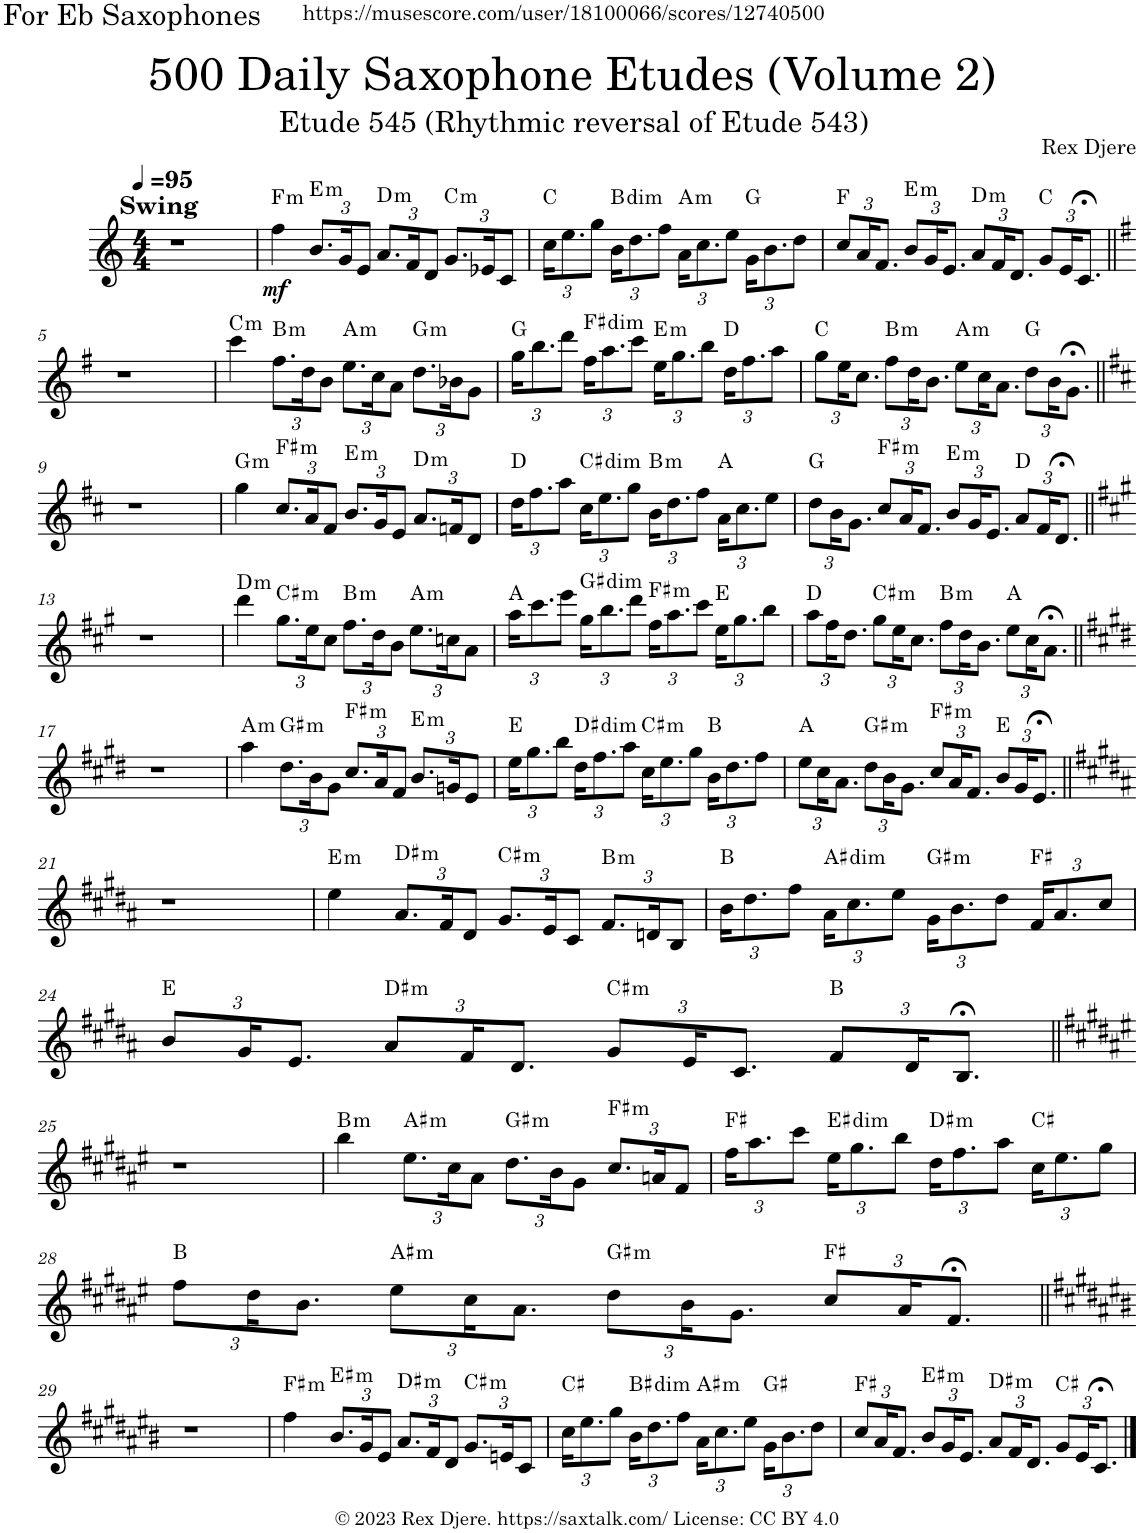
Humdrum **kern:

**kern	**dynam	**harte
*part1	*part1	*part1
*staff1	*staff1	*
*I"Alto Saxophone	*	*
*I'A. Sax.	*	*
*clefG2	*	*
*Trd5c9	*	*
*k[]	*	*
*M4/4	*	*
*MM95	*	*
=1	=1	=1
!LO:TX:a:B:t=Swing	!	!
1r	.	.
=2	=2	=2
!	!LO:DY:b	!LO:H:kt=m
4ff\	mf	F:min
*Xbrackettup	*	*
!	!	!LO:H:kt=m
12.b/L	.	E:min
24g/K	.	.
12e/J	.	.
!	!	!LO:H:kt=m
12.a/L	.	D:min
24f/K	.	.
12d/J	.	.
!	!	!LO:H:kt=m
12.g/L	.	C:min
24e-X/K	.	.
12c/J	.	.
=3	=3	=3
24cc\KL	.	C:maj
12.ee\	.	.
12gg\J	.	.
!	!	!LO:H:kt=dim
24b\KL	.	B:dim
12.dd\	.	.
12ff\J	.	.
!	!	!LO:H:kt=m
24a\KL	.	A:min
12.cc\	.	.
12ee\J	.	.
24g\KL	.	G:maj
12.b\	.	.
12dd\J	.	.
=4	=4	=4
12cc/L	.	F:maj
24a/K	.	.
12.f/J	.	.
!	!	!LO:H:kt=m
12b/L	.	E:min
24g/K	.	.
12.e/J	.	.
!	!	!LO:H:kt=m
12a/L	.	D:min
24f/K	.	.
12.d/J	.	.
12g/L	.	C:maj
24e/K	.	.
12.c;</J	.	.
!!LO:LB:g=z
=5||	=5||	=5||
*k[f#]	*	*
1r	.	.
=6	=6	=6
!	!	!LO:H:kt=m
4ccc\	.	C:min
!	!	!LO:H:kt=m
12.ff#\L	.	B:min
24dd\K	.	.
12b\J	.	.
!	!	!LO:H:kt=m
12.ee\L	.	A:min
24cc\K	.	.
12a\J	.	.
!	!	!LO:H:kt=m
12.dd\L	.	G:min
24b-X\K	.	.
12g\J	.	.
=7	=7	=7
24gg\KL	.	G:maj
12.bb\	.	.
12ddd\J	.	.
!	!	!LO:H:kt=dim
24ff#\KL	.	F#:dim
12.aa\	.	.
12ccc\J	.	.
!	!	!LO:H:kt=m
24ee\KL	.	E:min
12.gg\	.	.
12bb\J	.	.
24dd\KL	.	D:maj
12.ff#\	.	.
12aa\J	.	.
=8	=8	=8
12gg\L	.	C:maj
24ee\K	.	.
12.cc\J	.	.
!	!	!LO:H:kt=m
12ff#\L	.	B:min
24dd\K	.	.
12.b\J	.	.
!	!	!LO:H:kt=m
12ee\L	.	A:min
24cc\K	.	.
12.a\J	.	.
12dd\L	.	G:maj
24b\K	.	.
12.g;<\J	.	.
!!LO:LB:g=z
=9||	=9||	=9||
*k[f#c#]	*	*
1r	.	.
=10	=10	=10
!	!	!LO:H:kt=m
4gg\	.	G:min
!	!	!LO:H:kt=m
12.cc#/L	.	F#:min
24a/K	.	.
12f#/J	.	.
!	!	!LO:H:kt=m
12.b/L	.	E:min
24g/K	.	.
12e/J	.	.
!	!	!LO:H:kt=m
12.a/L	.	D:min
24fn/K	.	.
12d/J	.	.
=11	=11	=11
24dd\KL	.	D:maj
12.ff#\	.	.
12aa\J	.	.
!	!	!LO:H:kt=dim
24cc#\KL	.	C#:dim
12.ee\	.	.
12gg\J	.	.
!	!	!LO:H:kt=m
24b\KL	.	B:min
12.dd\	.	.
12ff#\J	.	.
24a\KL	.	A:maj
12.cc#\	.	.
12ee\J	.	.
=12	=12	=12
12dd\L	.	G:maj
24b\K	.	.
12.g\J	.	.
!	!	!LO:H:kt=m
12cc#/L	.	F#:min
24a/K	.	.
12.f#/J	.	.
!	!	!LO:H:kt=m
12b/L	.	E:min
24g/K	.	.
12.e/J	.	.
12a/L	.	D:maj
24f#/K	.	.
12.d;</J	.	.
!!LO:LB:g=z
=13||	=13||	=13||
*k[f#c#g#]	*	*
1r	.	.
=14	=14	=14
!	!	!LO:H:kt=m
4ddd\	.	D:min
!	!	!LO:H:kt=m
12.gg#\L	.	C#:min
24ee\K	.	.
12cc#\J	.	.
!	!	!LO:H:kt=m
12.ff#\L	.	B:min
24dd\K	.	.
12b\J	.	.
!	!	!LO:H:kt=m
12.ee\L	.	A:min
24ccn\K	.	.
12a\J	.	.
=15	=15	=15
24aa\KL	.	A:maj
12.ccc#\	.	.
12eee\J	.	.
!	!	!LO:H:kt=dim
24gg#\KL	.	G#:dim
12.bb\	.	.
12ddd\J	.	.
!	!	!LO:H:kt=m
24ff#\KL	.	F#:min
12.aa\	.	.
12ccc#\J	.	.
24ee\KL	.	E:maj
12.gg#\	.	.
12bb\J	.	.
=16	=16	=16
12aa\L	.	D:maj
24ff#\K	.	.
12.dd\J	.	.
!	!	!LO:H:kt=m
12gg#\L	.	C#:min
24ee\K	.	.
12.cc#\J	.	.
!	!	!LO:H:kt=m
12ff#\L	.	B:min
24dd\K	.	.
12.b\J	.	.
12ee\L	.	A:maj
24cc#\K	.	.
12.a;<\J	.	.
!!LO:LB:g=z
=17||	=17||	=17||
*k[f#c#g#d#]	*	*
1r	.	.
=18	=18	=18
!	!	!LO:H:kt=m
4aa\	.	A:min
!	!	!LO:H:kt=m
12.dd#\L	.	G#:min
24b\K	.	.
12g#\J	.	.
!	!	!LO:H:kt=m
12.cc#/L	.	F#:min
24a/K	.	.
12f#/J	.	.
!	!	!LO:H:kt=m
12.b/L	.	E:min
24gn/K	.	.
12e/J	.	.
=19	=19	=19
24ee\KL	.	E:maj
12.gg#\	.	.
12bb\J	.	.
!	!	!LO:H:kt=dim
24dd#\KL	.	D#:dim
12.ff#\	.	.
12aa\J	.	.
!	!	!LO:H:kt=m
24cc#\KL	.	C#:min
12.ee\	.	.
12gg#\J	.	.
24b\KL	.	B:maj
12.dd#\	.	.
12ff#\J	.	.
=20	=20	=20
12ee\L	.	A:maj
24cc#\K	.	.
12.a\J	.	.
!	!	!LO:H:kt=m
12dd#\L	.	G#:min
24b\K	.	.
12.g#\J	.	.
!	!	!LO:H:kt=m
12cc#/L	.	F#:min
24a/K	.	.
12.f#/J	.	.
12b/L	.	E:maj
24g#/K	.	.
12.e;</J	.	.
!!LO:LB:g=z
=21||	=21||	=21||
*k[f#c#g#d#a#]	*	*
1r	.	.
=22	=22	=22
!	!	!LO:H:kt=m
4ee\	.	E:min
!	!	!LO:H:kt=m
12.a#/L	.	D#:min
24f#/K	.	.
12d#/J	.	.
!	!	!LO:H:kt=m
12.g#/L	.	C#:min
24e/K	.	.
12c#/J	.	.
!	!	!LO:H:kt=m
12.f#/L	.	B:min
24dn/K	.	.
12B/J	.	.
=23	=23	=23
24b\KL	.	B:maj
12.dd#\	.	.
12ff#\J	.	.
!	!	!LO:H:kt=dim
24a#\KL	.	A#:dim
12.cc#\	.	.
12ee\J	.	.
!	!	!LO:H:kt=m
24g#\KL	.	G#:min
12.b\	.	.
12dd#\J	.	.
24f#/KL	.	F#:maj
12.a#/	.	.
12cc#/J	.	.
!!LO:LB:g=z
=24	=24	=24
12b/L	.	E:maj
24g#/K	.	.
12.e/J	.	.
!	!	!LO:H:kt=m
12a#/L	.	D#:min
24f#/K	.	.
12.d#/J	.	.
!	!	!LO:H:kt=m
12g#/L	.	C#:min
24e/K	.	.
12.c#/J	.	.
12f#/L	.	B:maj
24d#/K	.	.
12.B;</J	.	.
!!LO:LB:g=z
=25||	=25||	=25||
*k[f#c#g#d#a#e#]	*	*
1r	.	.
=26	=26	=26
!	!	!LO:H:kt=m
4bb\	.	B:min
!	!	!LO:H:kt=m
12.ee#\L	.	A#:min
24cc#\K	.	.
12a#\J	.	.
!	!	!LO:H:kt=m
12.dd#\L	.	G#:min
24b\K	.	.
12g#\J	.	.
!	!	!LO:H:kt=m
12.cc#/L	.	F#:min
24an/K	.	.
12f#/J	.	.
=27	=27	=27
24ff#\KL	.	F#:maj
12.aa#\	.	.
12ccc#\J	.	.
!	!	!LO:H:kt=dim
24ee#\KL	.	E#:dim
12.gg#\	.	.
12bb\J	.	.
!	!	!LO:H:kt=m
24dd#\KL	.	D#:min
12.ff#\	.	.
12aa#\J	.	.
24cc#\KL	.	C#:maj
12.ee#\	.	.
12gg#\J	.	.
!!LO:LB:g=z
=28	=28	=28
12ff#\L	.	B:maj
24dd#\K	.	.
12.b\J	.	.
!	!	!LO:H:kt=m
12ee#\L	.	A#:min
24cc#\K	.	.
12.a#\J	.	.
!	!	!LO:H:kt=m
12dd#\L	.	G#:min
24b\K	.	.
12.g#\J	.	.
12cc#/L	.	F#:maj
24a#/K	.	.
12.f#;</J	.	.
!!LO:LB:g=z
=29||	=29||	=29||
*k[f#c#g#d#a#e#b#]	*	*
1r	.	.
=30	=30	=30
!	!	!LO:H:kt=m
4ff#\	.	F#:min
!	!	!LO:H:kt=m
12.b#/L	.	E#:min
24g#/K	.	.
12e#/J	.	.
!	!	!LO:H:kt=m
12.a#/L	.	D#:min
24f#/K	.	.
12d#/J	.	.
!	!	!LO:H:kt=m
12.g#/L	.	C#:min
24en/K	.	.
12c#/J	.	.
=31	=31	=31
24cc#\KL	.	C#:maj
12.ee#\	.	.
12gg#\J	.	.
!	!	!LO:H:kt=dim
24b#\KL	.	B#:dim
12.dd#\	.	.
12ff#\J	.	.
!	!	!LO:H:kt=m
24a#\KL	.	A#:min
12.cc#\	.	.
12ee#\J	.	.
24g#\KL	.	G#:maj
12.b#\	.	.
12dd#\J	.	.
=32	=32	=32
12cc#/L	.	F#:maj
24a#/K	.	.
12.f#/J	.	.
!	!	!LO:H:kt=m
12b#/L	.	E#:min
24g#/K	.	.
12.e#/J	.	.
!	!	!LO:H:kt=m
12a#/L	.	D#:min
24f#/K	.	.
12.d#/J	.	.
12g#/L	.	C#:maj
24e#/K	.	.
12.c#;</J	.	.
==	==	==
*-	*-	*-
